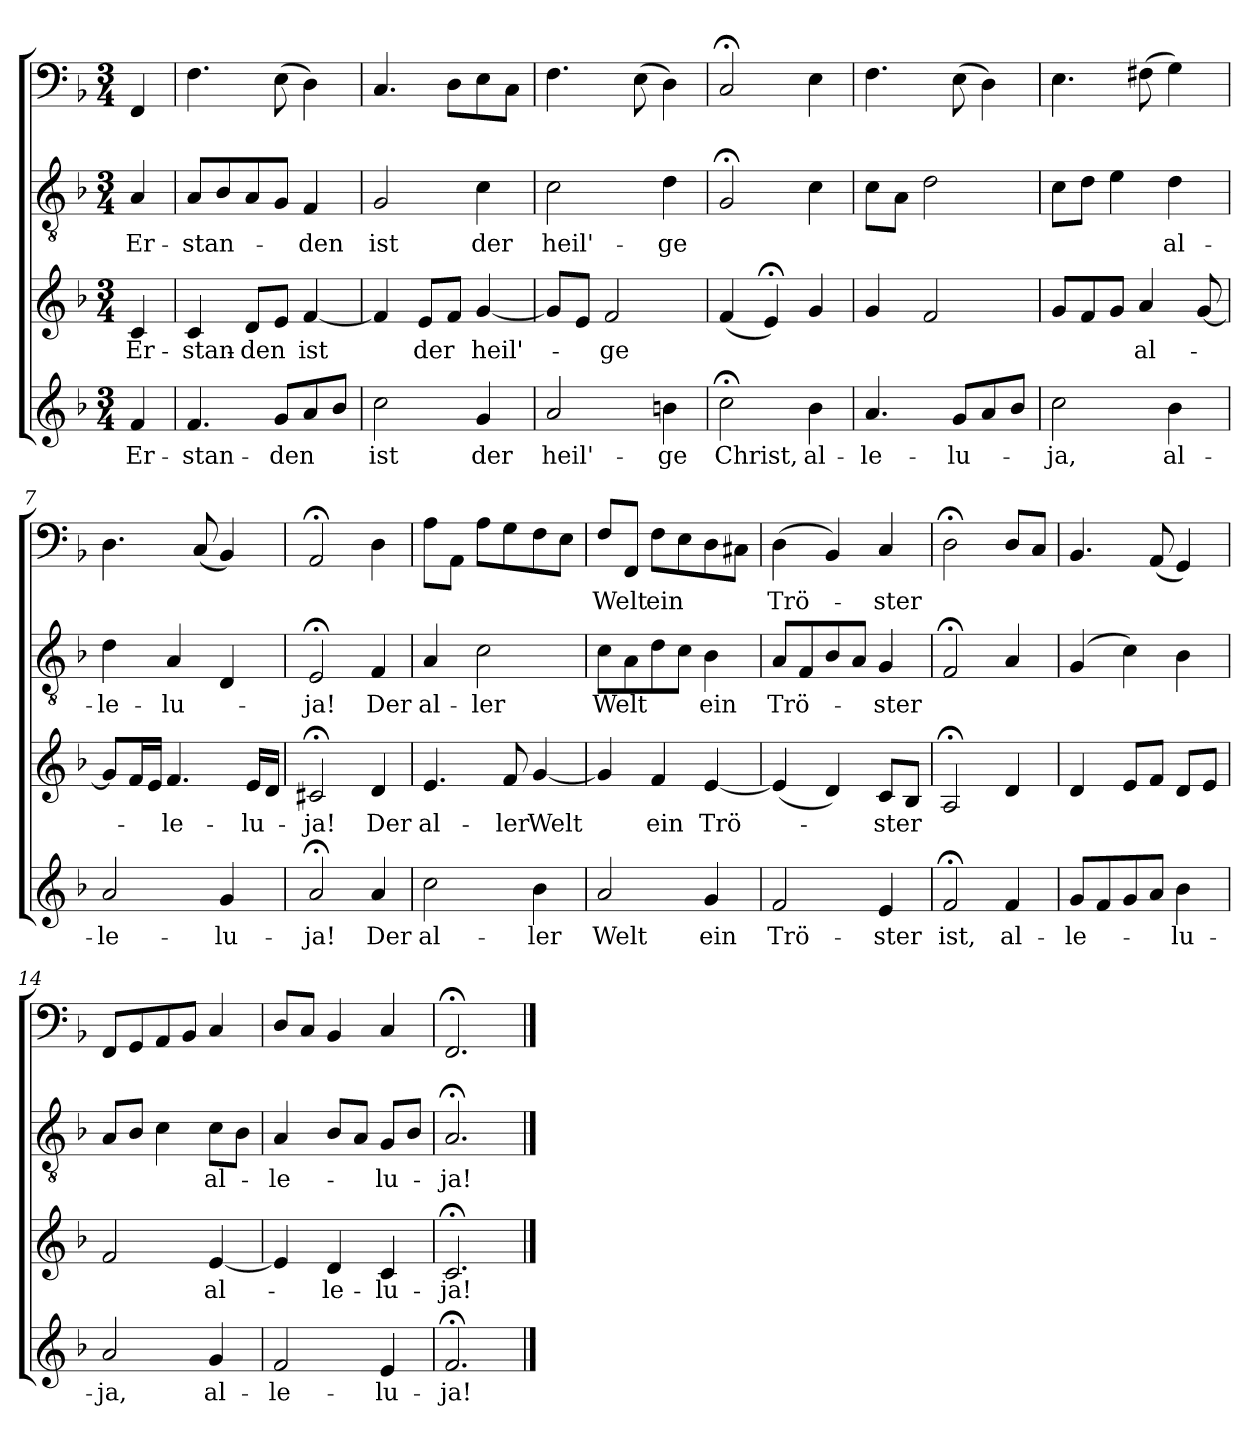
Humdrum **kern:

**kern	**text	**kern	**text	**kern	**text	**kern	**text
*part4	*part4	*part3	*part3	*part2	*part2	*part1	*part1
*staff4	*staff4	*staff3	*staff3	*staff2	*staff2	*staff1	*staff1
*clefG2	*	*clefG2	*	*clefGv2	*	*clefF4	*
*k[b-]	*	*k[b-]	*	*k[b-]	*	*k[b-]	*
*F:	*	*F:	*	*F:	*	*F:	*
*M3/4	*	*M3/4	*	*M3/4	*	*M3/4	*
=	=	=	=	=	=	=	=
4f/	Er-	4c/	Er-	4A/	Er-	4FF/	.
=1	=1	=1	=1	=1	=1	=1	=1
4.f/	-stan-	4c/	-stan-	8A/L	-stan-	4.F\	.
.	.	.	.	8B-/	.	.	.
.	.	8d/L	-den	8A/	.	.	.
8g/L	-den	8e/J	.	8G/J	.	(8E\	.
8a/	.	[4f/	ist	4F/	-den	4D\)	.
8b-/J	.	.	.	.	.	.	.
=2	=2	=2	=2	=2	=2	=2	=2
2cc\	ist	4f/]	.	2G/	ist	4.C/	.
.	.	8e/L	der	.	.	.	.
.	.	8f/J	.	.	.	8D\L	.
4g/	der	[4g/	heil'-	4c\	der	8E\	.
.	.	.	.	.	.	8C\J	.
=3	=3	=3	=3	=3	=3	=3	=3
2a/	heil'-	8g/L]	.	2c\	heil'-	4.F\	.
.	.	8e/J	.	.	.	.	.
.	.	2f/	-ge	.	.	.	.
.	.	.	.	.	.	(8E\	.
4bn\	-ge	.	.	4d\	-ge	4D\)	.
=4	=4	=4	=4	=4	=4	=4	=4
2cc;<\	Christ,	(4f/	.	2G;</	.	2C;</	.
.	.	4e;</)	.	.	.	.	.
4b-\	al-	4g/	.	4c\	.	4E\	.
=5	=5	=5	=5	=5	=5	=5	=5
4.a/	-le-	4g/	.	8c\L	.	4.F\	.
.	.	.	.	8A\J	.	.	.
.	.	2f/	.	2d\	.	.	.
8g/L	-lu-	.	.	.	.	(8E\	.
8a/	.	.	.	.	.	4D\)	.
8b-/J	.	.	.	.	.	.	.
=6	=6	=6	=6	=6	=6	=6	=6
2cc\	-ja,	8g/L	.	8c\L	.	4.E\	.
.	.	8f/	.	8d\J	.	.	.
.	.	8g/J	.	4e\	.	.	.
.	.	4a/	al-	.	.	(8F#X\	.
4b-\	al-	.	.	4d\	al-	4G\)	.
.	.	[8g/	.	.	.	.	.
=7	=7	=7	=7	=7	=7	=7	=7
2a/	-le-	8g/L]	.	4d\	-le-	4.D\	.
.	.	16f/L	.	.	.	.	.
.	.	16e/JJ	.	.	.	.	.
.	.	4.f/	-le-	4A/	-lu-	.	.
.	.	.	.	.	.	(8C/	.
4g/	-lu-	.	.	4D/	.	4BB-/)	.
.	.	16e/LL	-lu-	.	.	.	.
.	.	16d/JJ	.	.	.	.	.
=8	=8	=8	=8	=8	=8	=8	=8
2a;</	-ja!	2c#X;</	-ja!	2E;</	-ja!	2AA;</	.
4a/	Der	4d/	Der	4F/	Der	4D\	.
=9	=9	=9	=9	=9	=9	=9	=9
2cc\	al-	4.e/	al-	4A/	al-	8A\L	.
.	.	.	.	.	.	8AA\J	.
.	.	.	.	2c\	-ler	8A\L	.
.	.	8f/	-ler	.	.	8G\	.
4b-\	-ler	[4g/	Welt	.	.	8F\	.
.	.	.	.	.	.	8E\J	.
=10	=10	=10	=10	=10	=10	=10	=10
2a/	Welt	4g/]	.	8c\L	Welt	8F/L	Welt
.	.	.	.	8A\	.	8FF/J	.
.	.	4f/	ein	8d\	.	8F\L	ein
.	.	.	.	8c\J	.	8E\	.
4g/	ein	[4e/	Trö-	4B-\	ein	8D\	.
.	.	.	.	.	.	8C#X\J	.
=11	=11	=11	=11	=11	=11	=11	=11
2f/	Trö-	(4e/]	.	8A/L	Trö-	(4D\	Trö-
.	.	.	.	8F/	.	.	.
.	.	4d/)	.	8B-/	.	4BB-/)	.
.	.	.	.	8A/J	.	.	.
4e/	-ster	8c/L	-ster	4G/	-ster	4C/	-ster
.	.	8B-/J	.	.	.	.	.
=12	=12	=12	=12	=12	=12	=12	=12
2f;</	ist,	2A;</	.	2F;</	.	2D;<\	.
4f/	al-	4d/	.	4A/	.	8D/L	.
.	.	.	.	.	.	8C/J	.
=13	=13	=13	=13	=13	=13	=13	=13
8g/L	-le-	4d/	.	(4G/	.	4.BB-/	.
8f/	.	.	.	.	.	.	.
8g/	.	8e/L	.	4c\)	.	.	.
8a/J	.	8f/J	.	.	.	(8AA/	.
4b-\	-lu-	8d/L	.	4B-\	.	4GG/)	.
.	.	8e/J	.	.	.	.	.
=14	=14	=14	=14	=14	=14	=14	=14
2a/	-ja,	2f/	.	8A/L	.	8FF/L	.
.	.	.	.	8B-/J	.	8GG/	.
.	.	.	.	4c\	.	8AA/	.
.	.	.	.	.	.	8BB-/J	.
4g/	al-	[4e/	al-	8c\L	al-	4C/	.
.	.	.	.	8B-\J	.	.	.
=15	=15	=15	=15	=15	=15	=15	=15
2f/	-le-	4e/]	.	4A/	-le-	8D/L	.
.	.	.	.	.	.	8C/J	.
.	.	4d/	-le-	8B-/L	.	4BB-/	.
.	.	.	.	8A/J	.	.	.
4e/	-lu-	4c/	-lu-	8G/L	-lu-	4C/	.
.	.	.	.	8B-/J	.	.	.
=16	=16	=16	=16	=16	=16	=16	=16
2.f;</	-ja!	2.c;</	-ja!	2.A;</	-ja!	2.FF;</	.
==	==	==	==	==	==	==	==
*-	*-	*-	*-	*-	*-	*-	*-
